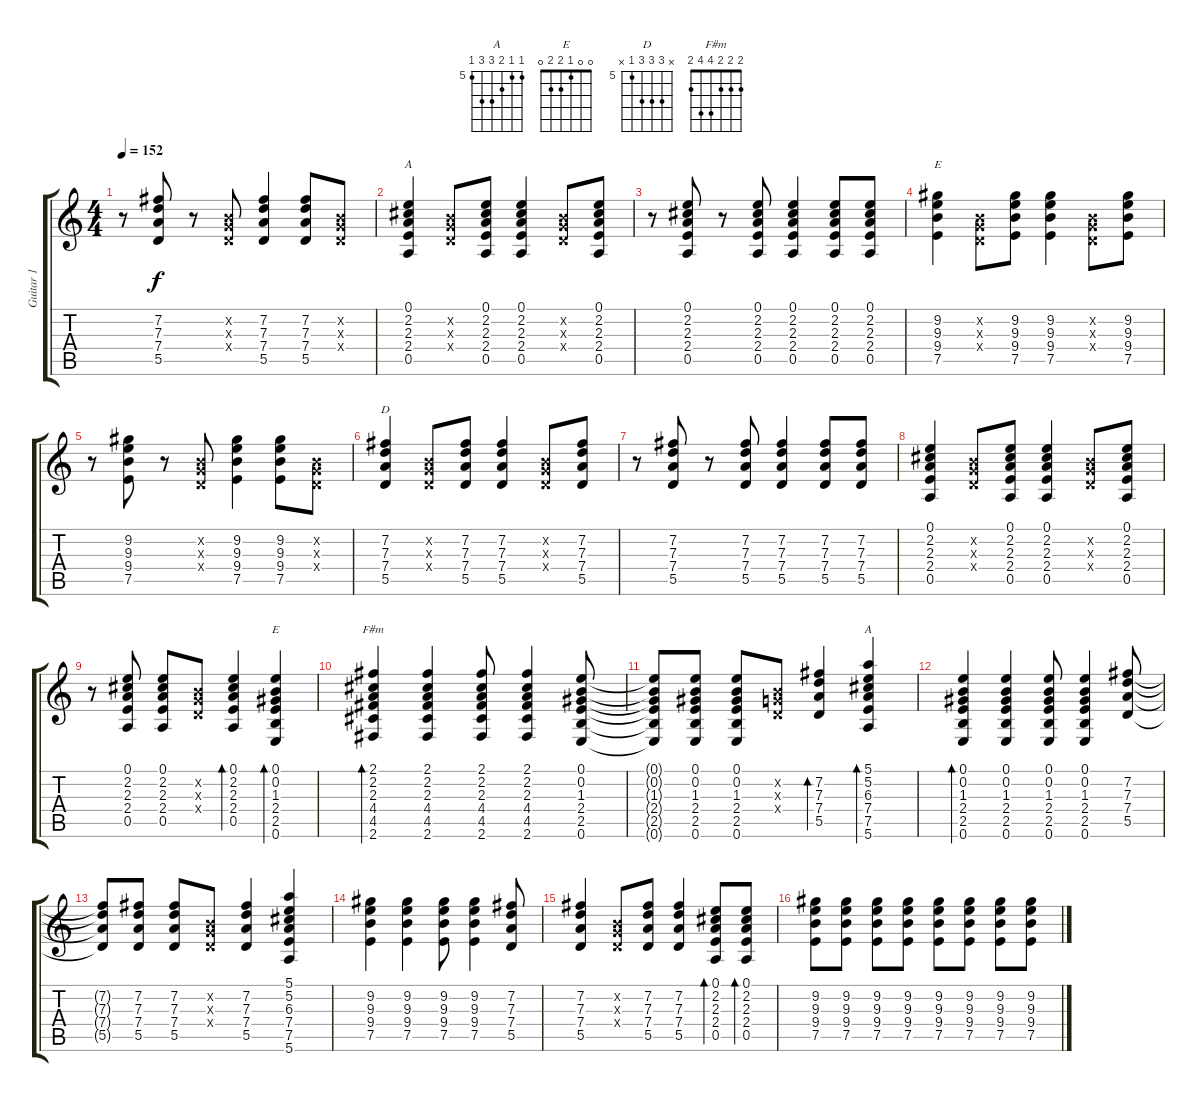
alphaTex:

\track ("Guitar 1" "Guitar 1") {instrument distortionguitar}
\staff {score tabs}
\tuning (E4 B3 G3 D3 A2 E2) {hide}
\chord ("A" 0 2 2 2 0 x)
\chord ("E" x 9 9 9 7 x) {firstfret 7}
\chord ("D" x 7 7 7 5 x) {firstfret 5}
\chord ("E" 0 0 1 2 2 0)
\chord ("F#m" 2 2 2 4 4 2)
\chord ("A" 5 5 6 7 7 5) {firstfret 5}
\ts (4 4)
\tempo 152
\clef g2
\ks c
r.8{dy f} (7.2 7.3 7.4 5.5).8 r.8 (0.2{x} 0.3{x} 0.4{x}).8 (7.2 7.3 7.4 5.5).4 (7.2 7.3 7.4 5.5).8 (0.2{x} 0.3{x} 0.4{x}).8 |
(0.1 2.2 2.3 2.4 0.5).4{ch "A"} (0.2{x} 0.3{x} 0.4{x}).8 (0.1 2.2 2.3 2.4 0.5).8 (0.1 2.2 2.3 2.4 0.5).4 (0.2{x} 0.3{x} 0.4{x}).8 (0.1 2.2 2.3 2.4 0.5).8 |
r.8 (0.1 2.2 2.3 2.4 0.5).8 r.8 (0.1 2.2 2.3 2.4 0.5).8 (0.1 2.2 2.3 2.4 0.5).4 (0.1 2.2 2.3 2.4 0.5).8 (0.1 2.2 2.3 2.4 0.5).8 |
(9.2 9.3 9.4 7.5).4{ch "E"} (0.2{x} 0.3{x} 0.4{x}).8 (9.2 9.3 9.4 7.5).8 (9.2 9.3 9.4 7.5).4 (0.2{x} 0.3{x} 0.4{x}).8 (9.2 9.3 9.4 7.5).8 |
r.8 (9.2 9.3 9.4 7.5).8 r.8 (0.2{x} 0.3{x} 0.4{x}).8 (9.2 9.3 9.4 7.5).4 (9.2 9.3 9.4 7.5).8 (0.2{x} 0.3{x} 0.4{x}).8 |
(7.2 7.3 7.4 5.5).4{ch "D"} (0.2{x} 0.3{x} 0.4{x}).8 (7.2 7.3 7.4 5.5).8 (7.2 7.3 7.4 5.5).4 (0.2{x} 0.3{x} 0.4{x}).8 (7.2 7.3 7.4 5.5).8 |
r.8 (7.2 7.3 7.4 5.5).8 r.8 (7.2 7.3 7.4 5.5).8 (7.2 7.3 7.4 5.5).4 (7.2 7.3 7.4 5.5).8 (7.2 7.3 7.4 5.5).8 |
(0.1 2.2 2.3 2.4 0.5).4 (0.2{x} 0.3{x} 0.4{x}).8 (0.1 2.2 2.3 2.4 0.5).8 (0.1 2.2 2.3 2.4 0.5).4 (0.2{x} 0.3{x} 0.4{x}).8 (0.1 2.2 2.3 2.4 0.5).8 |
r.8{volume 8} (0.1 2.2 2.3 2.4 0.5).8 (0.1 2.2 2.3 2.4 0.5).8 (0.2{x} 0.3{x} 0.4{x}).8 (0.1 2.2 2.3 2.4 0.5).4{bd 60} (0.1 0.2 1.3 2.4 2.5 0.6).4{bd 60 ch "E"} |
(2.1 2.2 2.3 4.4 4.5 2.6).4{bd 60 ch "F#m"} (2.1 2.2 2.3 4.4 4.5 2.6).4 (2.1 2.2 2.3 4.4 4.5 2.6).8 (2.1 2.2 2.3 4.4 4.5 2.6).4 (0.1 0.2 1.3 2.4 2.5 0.6).8 |
(0.1{t} 0.2{t} 1.3{t} 2.4{t} 2.5{t} 0.6{t}).8 (0.1 0.2 1.3 2.4 2.5 0.6).8 (0.1 0.2 1.3 2.4 2.5 0.6).8 (0.2{x} 0.3{x} 0.4{x}).8 (7.2 7.3 7.4 5.5).4{bd 60} (5.1 5.2 6.3 7.4 7.5 5.6).4{bd 60 ch "A"} |
(0.1 0.2 1.3 2.4 2.5 0.6).4{bd 60} (0.1 0.2 1.3 2.4 2.5 0.6).4 (0.1 0.2 1.3 2.4 2.5 0.6).8 (0.1 0.2 1.3 2.4 2.5 0.6).4 (7.2 7.3 7.4 5.5).8 |
(7.2{t} 7.3{t} 7.4{t} 5.5{t}).8 (7.2 7.3 7.4 5.5).8 (7.2 7.3 7.4 5.5).8 (0.2{x} 0.3{x} 0.4{x}).8 (7.2 7.3 7.4 5.5).4 (5.1 5.2 6.3 7.4 7.5 5.6).4 |
(9.2 9.3 9.4 7.5).4 (9.2 9.3 9.4 7.5).4 (9.2 9.3 9.4 7.5).8 (9.2 9.3 9.4 7.5).4 (7.2 7.3 7.4 5.5).8 |
(7.2 7.3 7.4 5.5).4 (0.2{x} 0.3{x} 0.4{x}).8 (7.2 7.3 7.4 5.5).8 (7.2 7.3 7.4 5.5).4 (0.1 2.2 2.3 2.4 0.5).8{bd 60} (0.1 2.2 2.3 2.4 0.5).8{bd 60} |
(9.2 9.3 9.4 7.5).8 (9.2 9.3 9.4 7.5).8 (9.2 9.3 9.4 7.5).8 (9.2 9.3 9.4 7.5).8 (9.2 9.3 9.4 7.5).8 (9.2 9.3 9.4 7.5).8 (9.2 9.3 9.4 7.5).8 (9.2 9.3 9.4 7.5).8
